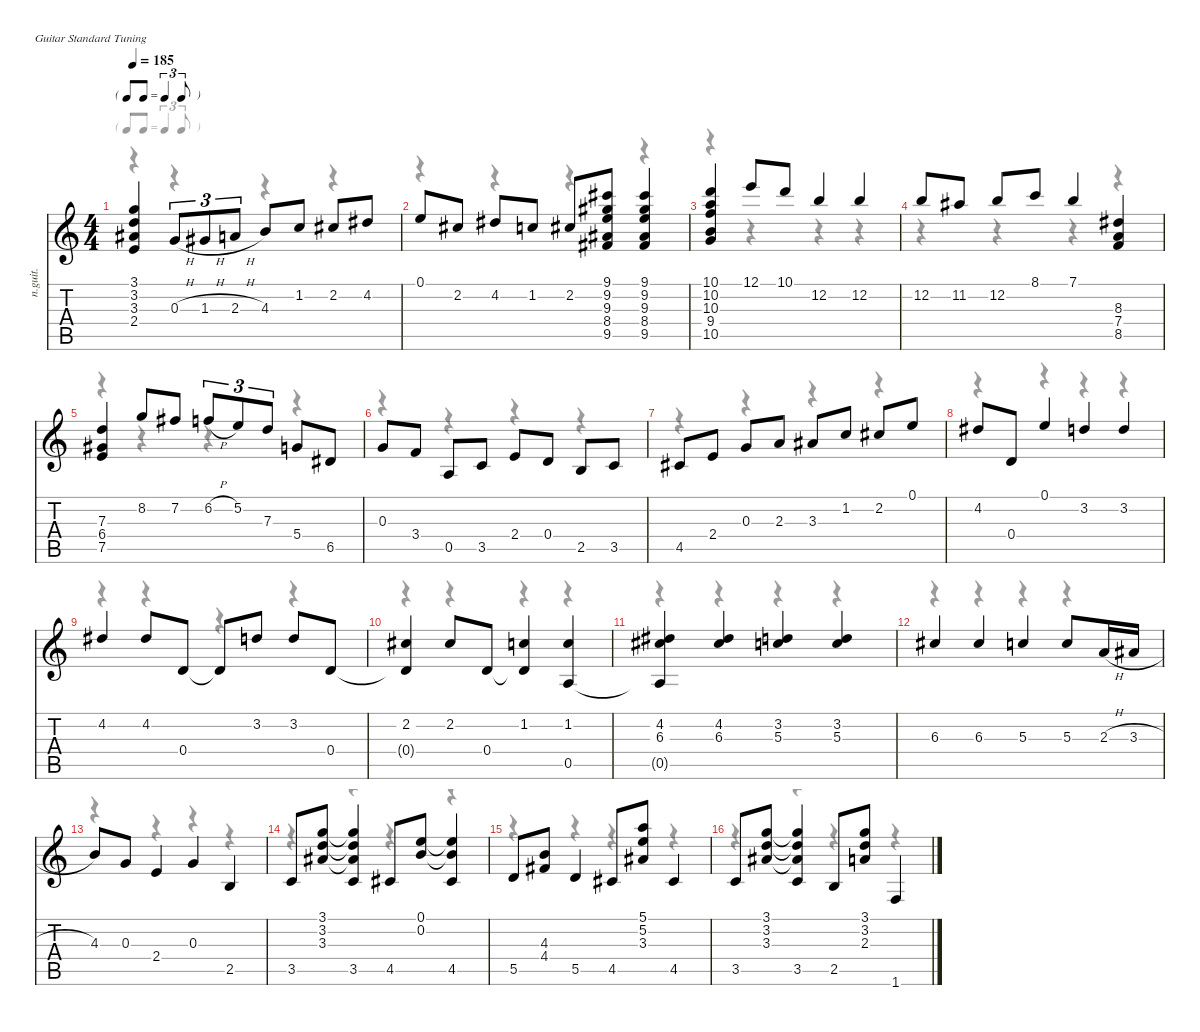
\defaultSystemsLayout 4
\hideDynamics
\bracketExtendMode nobrackets
\otherSystemsTrackNameOrientation horizontal
\track ("Track 1" "n.guit.") {instrument acousticguitarnylon}
\staff {score tabs}
\tuning (E4 B3 G3 D3 A2 E2)
\voice
\ts (4 4)
\tf triplet8th
\tempo 185
\clef g2
\ks c
(3.1 3.2 3.3{acc #} 2.4).4{dy f beam Up} 0.3{h}.8{tu (3 2) beam Up} 1.3{h acc #}.8{tu (3 2) beam Up} 2.3{h}.8{tu (3 2) beam Up} 4.3.8{beam Up} 1.2.8{beam Up} 2.2{acc #}.8{beam Up} 4.2{acc #}.8{beam Up} |
0.1.8{beam Up} 2.2{acc #}.8{beam Up} 4.2{acc #}.8{beam Up} 1.2.8{beam Up} 2.2{acc #}.8{beam Up} (9.1{acc #} 9.2{acc #} 9.3 8.4{acc #} 9.5{acc #}).8{beam Up} (9.1{acc #} 9.2{acc #} 9.3 8.4{acc #} 9.5{acc #}).4{beam Up} |
(10.1 10.2 10.3 9.4 10.5).4{beam Up} 12.1.8{beam Up} 10.1.8{beam Up} 12.2.4{beam Up} 12.2.4{beam Up} |
12.2.8{beam Up} 11.2{acc #}.8{beam Up} 12.2.8{beam Up} 8.1.8{beam Up} 7.1.4{beam Up} (8.3{acc #} 7.4 8.5).4{beam Up} |
(7.3 6.4{acc #} 7.5).4{beam Up} 8.2.8{beam Up} 7.2{acc #}.8{beam Up} 6.2{h}.8{tu (3 2) beam Up} 5.2.8{tu (3 2) beam Up} 7.3.8{tu (3 2) beam Up} 5.4.8{beam Up} 6.5{acc #}.8{beam Up} |
0.3.8{beam Up} 3.4.8{beam Up} 0.5.8{beam Up} 3.5.8{beam Up} 2.4.8{beam Up} 0.4.8{beam Up} 2.5.8{beam Up} 3.5.8{beam Up} |
4.5{acc #}.8{beam Up} 2.4.8{beam Up} 0.3.8{beam Up} 2.3.8{beam Up} 3.3{acc #}.8{beam Up} 1.2.8{beam Up} 2.2{acc #}.8{beam Up} 0.1.8{beam Up} |
4.2{acc #}.8{beam Up} 0.4.8{beam Up} 0.1.4{beam Up} 3.2.4{beam Up} 3.2.4{beam Up} |
4.2{acc #}.4{beam Up} 4.2{acc #}.8{beam Up} 0.4.8{beam Up} 0.4{t}.8{beam Up} 3.2.8{beam Up} 3.2.8{beam Up} 0.4.8{beam Up} |
(2.2{acc #} 0.4{t}).4{beam Up} 2.2{acc #}.8{beam Up} 0.4.8{beam Up} (1.2 0.4{t}).4{beam Up} (1.2 0.5).4{beam Up} |
(4.2{acc #} 6.3{acc #} 0.5{t}).4{beam Up} (4.2{acc #} 6.3{acc #}).4{beam Up} (3.2 5.3).4{beam Up} (3.2 5.3).4{beam Up} |
6.3{acc #}.4{beam Up} 6.3{acc #}.4{beam Up} 5.3.4{beam Up} 5.3.8{beam Up} 2.3{h}.16{beam Up} 3.3{h acc #}.16{beam Up} |
4.3.8{beam Up} 0.3.8{beam Up} 2.4.4{beam Up} 0.3.4{beam Up} 2.5.4{beam Up} |
3.5.8{beam Up} (3.1 3.2 3.3{acc #}).8{beam Up} (3.1{t} 3.2{t} 3.3{t acc #} 3.5).4{beam Up} 4.5{acc #}.8{beam Up} (0.1 0.2).8{beam Up} (0.1{t} 0.2{t} 4.5{acc #}).4{beam Up} |
5.5.8{beam Up} (4.3 4.4{acc #}).8{beam Up} 5.5.4{beam Up} 4.5{acc #}.8{beam Up} (5.1 5.2 3.3{acc #}).8{beam Up} 4.5{acc #}.4{beam Up} |
3.5.8{beam Up} (3.1 3.2 3.3{acc #}).8{beam Up} (3.1{t} 3.2{t} 3.3{t acc #} 3.5).4{beam Up} 2.5.8{beam Up} (3.1 3.2 2.3).8{beam Up} 1.6.4{beam Up}
\voice
\clef g2
\ottava regular
\simile none
\ks c
r.4{dy mf beam Down} r.4{beam Down} r.4{beam Down} r.4{beam Down} |
r.4{beam Down} r.4{beam Down} r.4{beam Down} r.4{beam Down} |
r.4{beam Down} r.4{beam Down} r.4{beam Down} r.4{beam Down} |
r.4{beam Down} r.4{beam Down} r.4{beam Down} r.4{beam Down} |
r.4{beam Down} r.4{beam Down} r.4{beam Down} r.4{beam Down} |
r.4{beam Down} r.4{beam Down} r.4{beam Down} r.4{beam Down} |
r.4{beam Down} r.4{beam Down} r.4{beam Down} r.4{beam Down} |
r.4{beam Down} r.4{beam Down} r.4{beam Down} r.4{beam Down} |
r.4{beam Down} r.4{beam Down} r.4{beam Down} r.4{beam Down} |
r.4{beam Down} r.4{beam Down} r.4{beam Down} r.4{beam Down} |
r.4{beam Down} r.4{beam Down} r.4{beam Down} r.4{beam Down} |
r.4{beam Down} r.4{beam Down} r.4{beam Down} r.4{beam Down} |
r.4{beam Down} r.4{beam Down} r.4{beam Down} r.4{beam Down} |
r.4{beam Down} r.4{beam Down} r.4{beam Down} r.4{beam Down} |
r.4{beam Down} r.4{beam Down} r.4{beam Down} r.4{beam Down} |
r.4{beam Down} r.4{beam Down} r.4{beam Down} r.4{beam Down}
